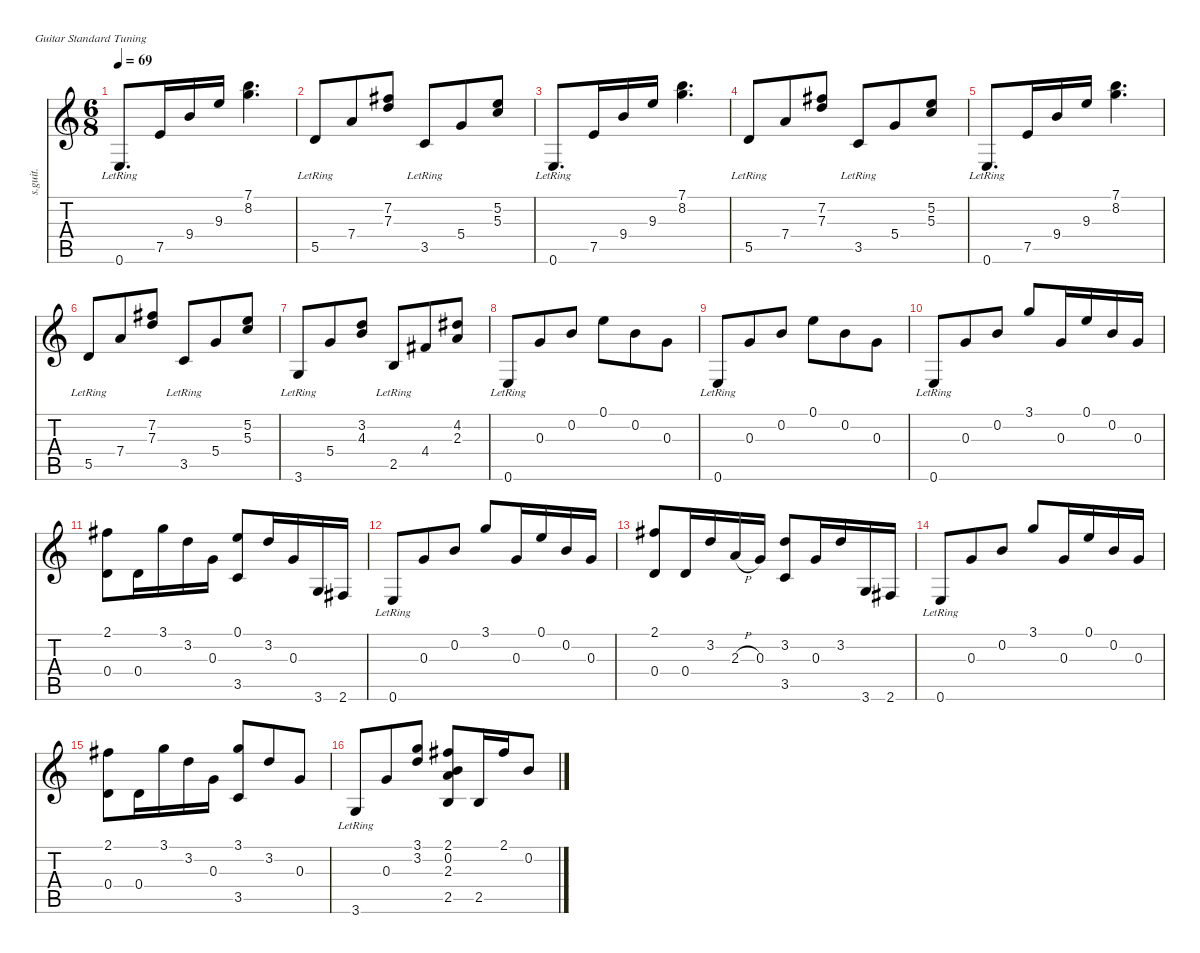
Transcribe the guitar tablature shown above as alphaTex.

\defaultSystemsLayout 4
\hideDynamics
\bracketExtendMode nobrackets
\track ("Guitar I (clean)" "s.guit.") {instrument acousticguitarsteel}
\staff {score tabs}
\tuning (E4 B3 G3 D3 A2 E2)
\ts (6 8)
\tempo 69
\clef g2
\ks c
0.6{lr}.8{d dy f beam Up} 7.5.16{beam Up} 9.4.16{beam Up} 9.3.16{beam Up} (7.1 8.2).4{d beam Down} |
5.5{lr}.8{beam Up} 7.4.8{beam Up} (7.2{acc #} 7.3).8{beam Up} 3.5{lr}.8{beam Up} 5.4.8{beam Up} (5.2 5.3).8{beam Up} |
0.6{lr}.8{d beam Up} 7.5.16{beam Up} 9.4.16{beam Up} 9.3.16{beam Up} (7.1 8.2).4{d beam Down} |
5.5{lr}.8{beam Up} 7.4.8{beam Up} (7.2{acc #} 7.3).8{beam Up} 3.5{lr}.8{beam Up} 5.4.8{beam Up} (5.2 5.3).8{beam Up} |
0.6{lr}.8{d beam Up} 7.5.16{beam Up} 9.4.16{beam Up} 9.3.16{beam Up} (7.1 8.2).4{d beam Down} |
5.5{lr}.8{beam Up} 7.4.8{beam Up} (7.2{acc #} 7.3).8{beam Up} 3.5{lr}.8{beam Up} 5.4.8{beam Up} (5.2 5.3).8{beam Up} |
3.6{lr}.8{beam Up} 5.4.8{beam Up} (3.2 4.3).8{beam Up} 2.5{lr}.8{beam Up} 4.4{acc #}.8{beam Up} (4.2{acc #} 2.3).8{beam Up} |
0.6{lr}.8{beam Up} 0.3.8{beam Up} 0.2.8{beam Up} 0.1.8{beam Down} 0.2.8{beam Down} 0.3.8{beam Down} |
0.6{lr}.8{beam Up} 0.3.8{beam Up} 0.2.8{beam Up} 0.1.8{beam Down} 0.2.8{beam Down} 0.3.8{beam Down} |
0.6{lr}.8{beam Up} 0.3.8{beam Up} 0.2.8{beam Up} 3.1.8{beam Up} 0.3.16{beam Up} 0.1.16{beam Up} 0.2.16{beam Up} 0.3.16{beam Up} |
(2.1{acc #} 0.4).8{beam Down} 0.4.16{beam Down} 3.1.16{beam Down} 3.2.16{beam Down} 0.3.16{beam Down} (0.1 3.5).8{beam Up} 3.2.16{beam Up} 0.3.16{beam Up} 3.6.16{beam Up} 2.6{acc #}.16{beam Up} |
0.6{lr}.8{beam Up} 0.3.8{beam Up} 0.2.8{beam Up} 3.1.8{beam Up} 0.3.16{beam Up} 0.1.16{beam Up} 0.2.16{beam Up} 0.3.16{beam Up} |
(2.1{acc #} 0.4).8{beam Up} 0.4.16{beam Up} 3.2.16{beam Up} 2.3{h}.16{beam Up} 0.3.16{beam Up} (3.2 3.5).8{beam Up} 0.3.16{beam Up} 3.2.16{beam Up} 3.6.16{beam Up} 2.6{acc #}.16{beam Up} |
0.6{lr}.8{beam Up} 0.3.8{beam Up} 0.2.8{beam Up} 3.1.8{beam Up} 0.3.16{beam Up} 0.1.16{beam Up} 0.2.16{beam Up} 0.3.16{beam Up} |
(2.1{acc #} 0.4).8{beam Down} 0.4.16{beam Down} 3.1.16{beam Down} 3.2.16{beam Down} 0.3.16{beam Down} (3.1 3.5).8{beam Up} 3.2.8{beam Up} 0.3.8{beam Up} |
3.6{lr}.8{beam Up} 0.3.8{beam Up} (3.1 3.2).8{beam Up} (2.1{acc #} 0.2 2.3 2.5).8{beam Up} 2.5.16{beam Up} 2.1{acc #}.16{beam Up} 0.2.8{beam Up}
